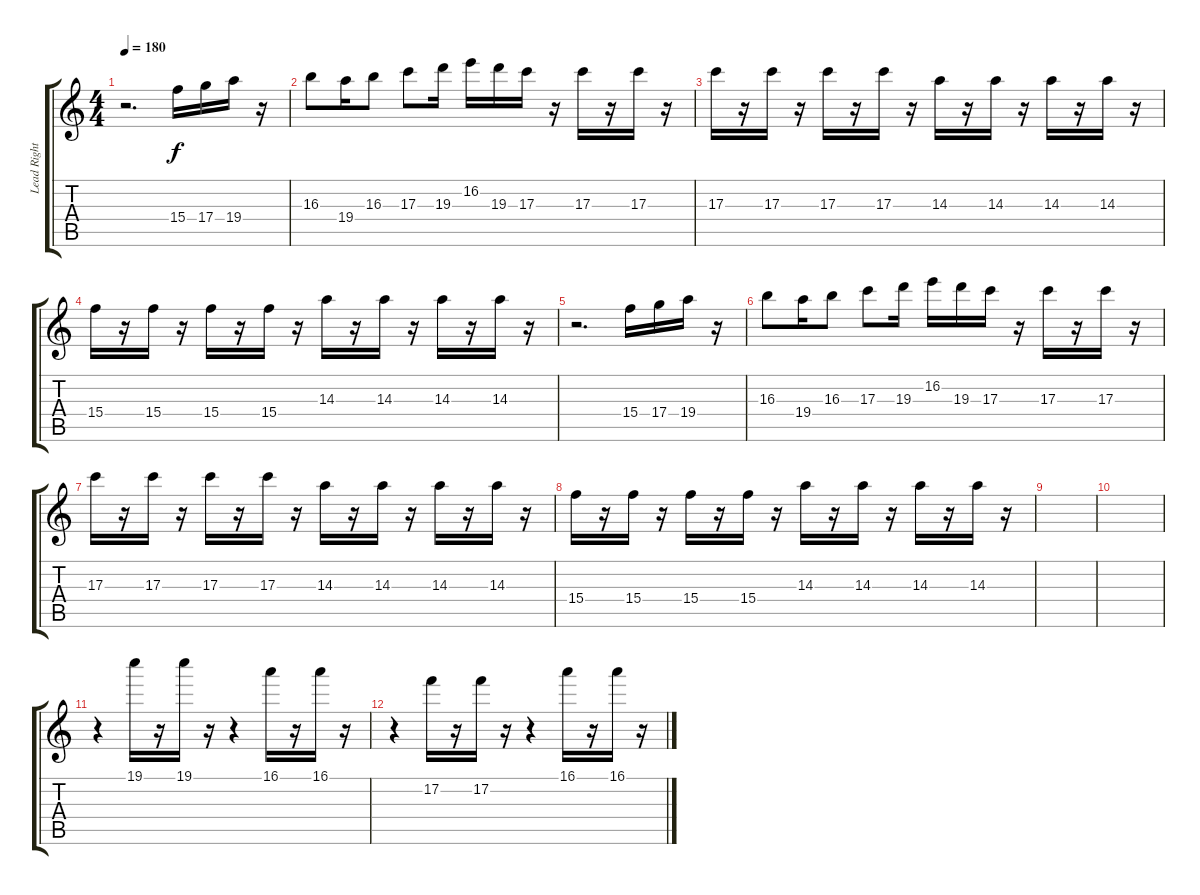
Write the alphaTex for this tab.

\track ("Lead Right" "Lead Right") {instrument overdrivenguitar}
\staff {score tabs}
\tuning (F4 C4 G3 D3 A2 E2) {hide}
\ts (4 4)
\tempo 180
\clef g2
\ks c
r.2{d dy f} 15.4.16 17.4.16 19.4.16 r.16 |
16.3.8 19.4.16 16.3.8 17.3.8 19.3.16 16.2.16 19.3.16 17.3.16 r.16 17.3.16 r.16 17.3.16 r.16 |
17.3.16 r.16 17.3.16 r.16 17.3.16 r.16 17.3.16 r.16 14.3.16 r.16 14.3.16 r.16 14.3.16 r.16 14.3.16 r.16 |
15.4.16 r.16 15.4.16 r.16 15.4.16 r.16 15.4.16 r.16 14.3.16 r.16 14.3.16 r.16 14.3.16 r.16 14.3.16 r.16 |
r.2{d} 15.4.16 17.4.16 19.4.16 r.16 |
16.3.8 19.4.16 16.3.8 17.3.8 19.3.16 16.2.16 19.3.16 17.3.16 r.16 17.3.16 r.16 17.3.16 r.16 |
17.3.16 r.16 17.3.16 r.16 17.3.16 r.16 17.3.16 r.16 14.3.16 r.16 14.3.16 r.16 14.3.16 r.16 14.3.16 r.16 |
15.4.16 r.16 15.4.16 r.16 15.4.16 r.16 15.4.16 r.16 14.3.16 r.16 14.3.16 r.16 14.3.16 r.16 14.3.16 r.16 |
|
|
r.4 19.1.16 r.16 19.1.16 r.16 r.4 16.1.16 r.16 16.1.16 r.16 |
r.4 17.2.16 r.16 17.2.16 r.16 r.4 16.1.16 r.16 16.1.16 r.16
